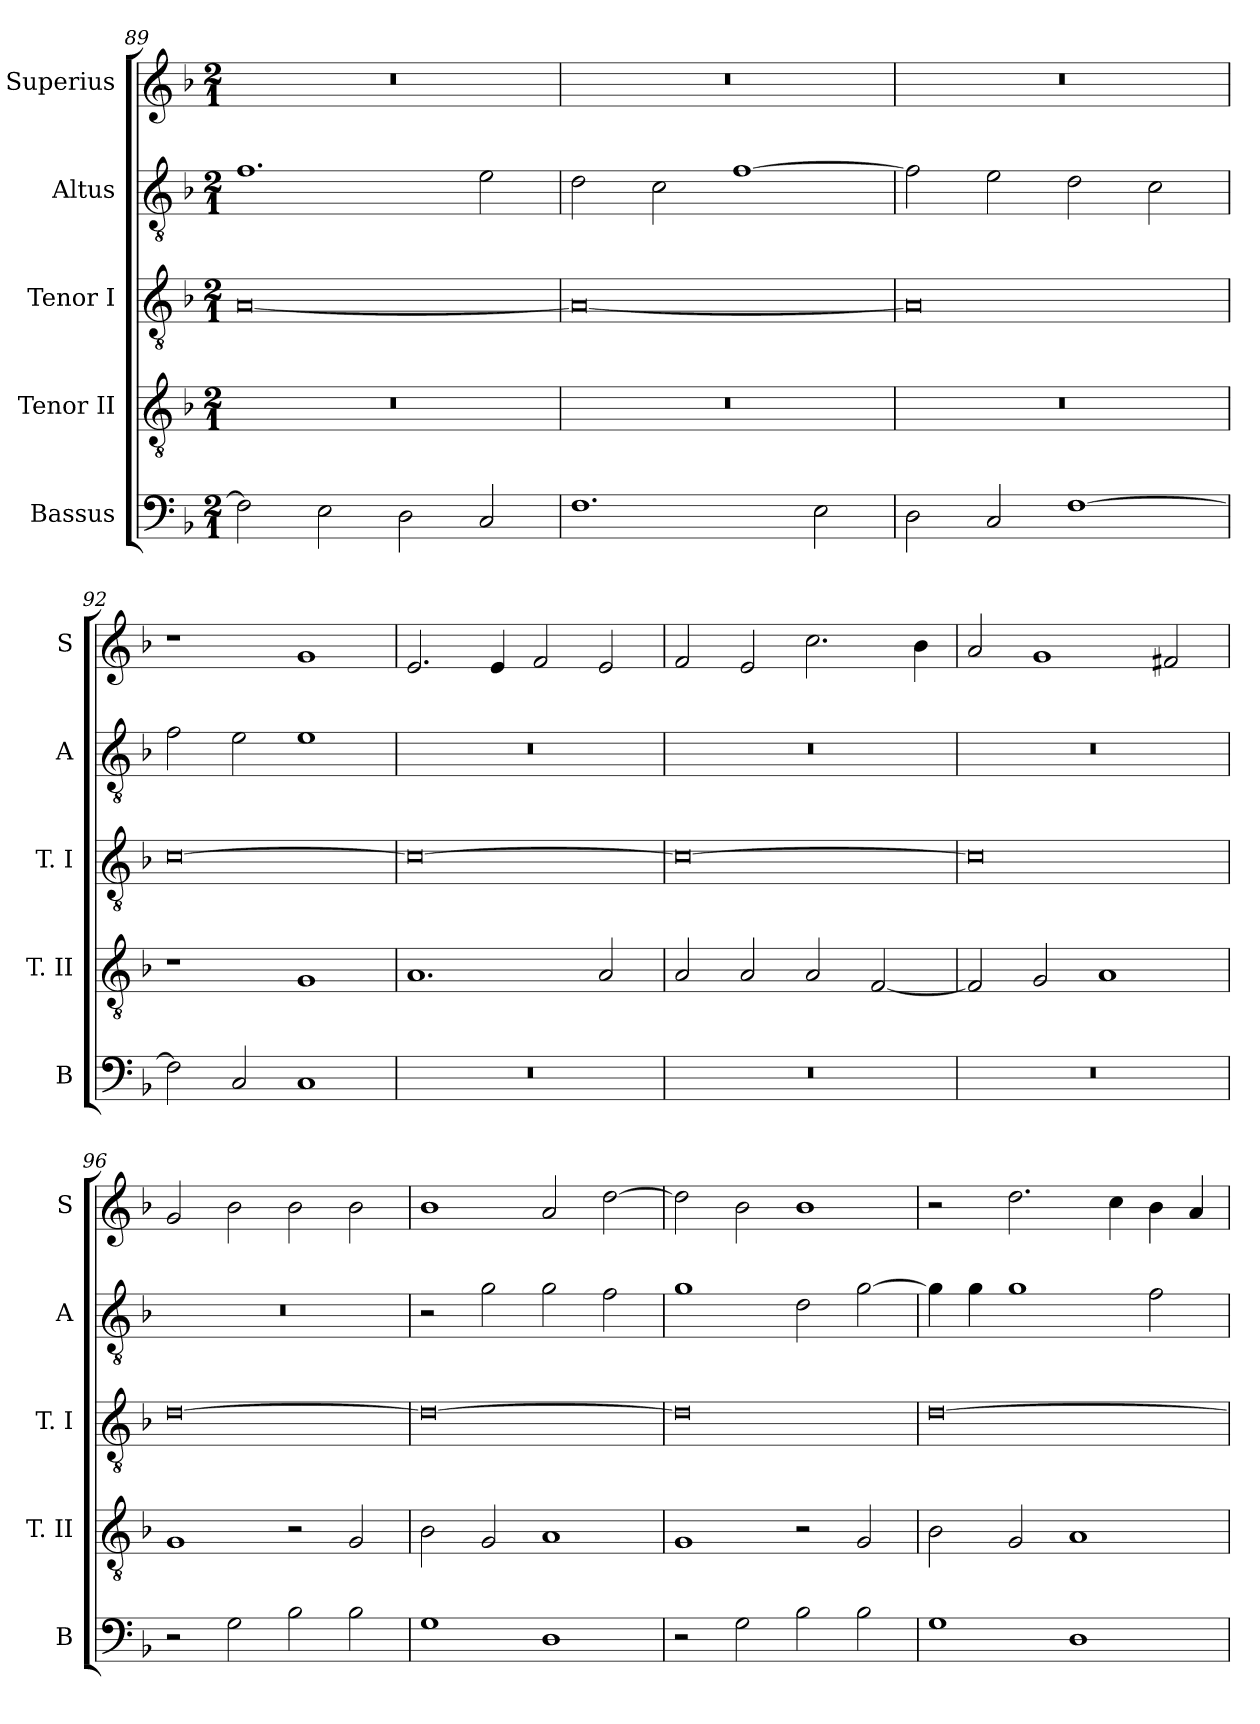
**kern	**kern	**kern	**kern	**kern
*part5	*part4	*part3	*part2	*part1
*staff5	*staff4	*staff3	*staff2	*staff1
*I"Bassus	*I"Tenor II	*I"Tenor I	*I"Altus	*I"Superius
*I'B	*I'T. II	*I'T. I	*I'A	*I'S
*clefF4	*clefGv2	*clefGv2	*clefGv2	*clefG2
*k[b-]	*k[b-]	*k[b-]	*k[b-]	*k[b-]
*F:	*F:	*F:	*F:	*F:
*M2/1	*M2/1	*M2/1	*M2/1	*M2/1
=89	=89	=89	=89	=89
2F]	0r	[0A	1.f	0r
2E	.	.	.	.
2D	.	.	.	.
2C	.	.	2e	.
=90	=90	=90	=90	=90
1.F	0r	0A_	2d	0r
.	.	.	2c	.
.	.	.	[1f	.
2E	.	.	.	.
=91	=91	=91	=91	=91
2D	0r	0A]	2f]	0r
2C	.	.	2e	.
[1F	.	.	2d	.
.	.	.	2c	.
=92	=92	=92	=92	=92
2F]	1r	[0c	2f	1r
2C	.	.	2e	.
1C	1G	.	1e	1g
=93	=93	=93	=93	=93
0r	1.A	0c_	0r	2.e
.	.	.	.	4e
.	.	.	.	2f
.	2A	.	.	2e
=94	=94	=94	=94	=94
0r	2A	0c_	0r	2f
.	2A	.	.	2e
.	2A	.	.	2.cc
.	[2F	.	.	.
.	.	.	.	4b-
=95	=95	=95	=95	=95
0r	2F]	0c]	0r	2a
.	2G	.	.	1g
.	1A	.	.	.
.	.	.	.	2f#X
=96	=96	=96	=96	=96
2r	1G	[0d	0r	2g
2G	.	.	.	2b-
2B-	2r	.	.	2b-
2B-	2G	.	.	2b-
=97	=97	=97	=97	=97
1G	2B-	0d_	2r	1b-
.	2G	.	2g	.
1D	1A	.	2g	2a
.	.	.	2f	[2dd
=98	=98	=98	=98	=98
2r	1G	0d]	1g	2dd]
2G	.	.	.	2b-
2B-	2r	.	2d	1b-
2B-	2G	.	[2g	.
=99	=99	=99	=99	=99
1G	2B-	[0d	4g]	2r
.	.	.	4g	.
.	2G	.	1g	2.dd
1D	1A	.	.	.
.	.	.	.	4cc
.	.	.	2f	4b-
.	.	.	.	4a
=	=	=	=	=
*-	*-	*-	*-	*-
